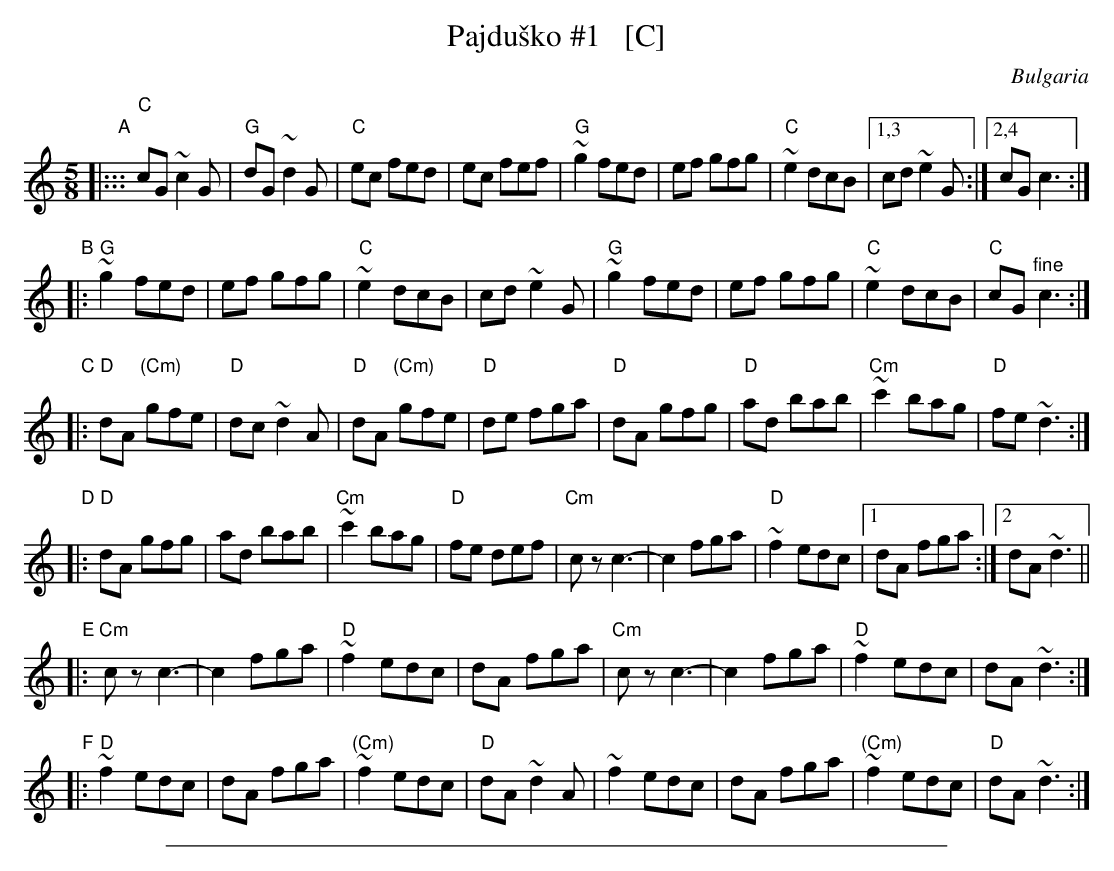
X:1
T: Pajdu\vsko #1   [C]
O: Bulgaria
M: 5/8
L: 1/8
K: C major
"A"\
|:::\
"C"cG ~c2G | "G"dG ~d2G | "C"ec fed | ec fef |\
"G"~g2 fed | ef gfg | "C"~e2 dcB |1,3 cd ~e2G :|2,4 cG c3 :|
"B"\
|:\
"G"~g2 fed | ef gfg | "C"~e2 dcB | cd ~e2G |\
"G"~g2 fed | ef gfg | "C"~e2 dcB | "C"cG "^fine"c3 :|
K:^f_B_e	% D hijaz
"C"\
|:\
"D"dA "(Cm)"gfe | "D"dc ~d2A | "D"dA "(Cm)"gfe | "D"de fga |\
"D"dA gfg | "D"ad bab | "Cm"~c'2 bag | "D"fe ~d3 :|
"D"\
|:\
"D"dA gfg | ad bab | "Cm"~c'2 bag | "D"fe def |\
"Cm"cz c3- | c2 fga | "D"~f2 edc |1 dA fga :|2 dA ~d3 ||
"E"\
|:\
"Cm"cz c3- | c2 fga | "D"~f2 edc | dA fga |\
"Cm"cz c3- | c2 fga | "D"~f2 edc | dA ~d3 :|
"F"\
|:\
"D"~f2 edc | dA fga | "(Cm)"~f2 edc | "D"dA  ~d2A |\
~f2 edc | dA fga | "(Cm)"~f2 edc | "D"dA  ~d3 :|
